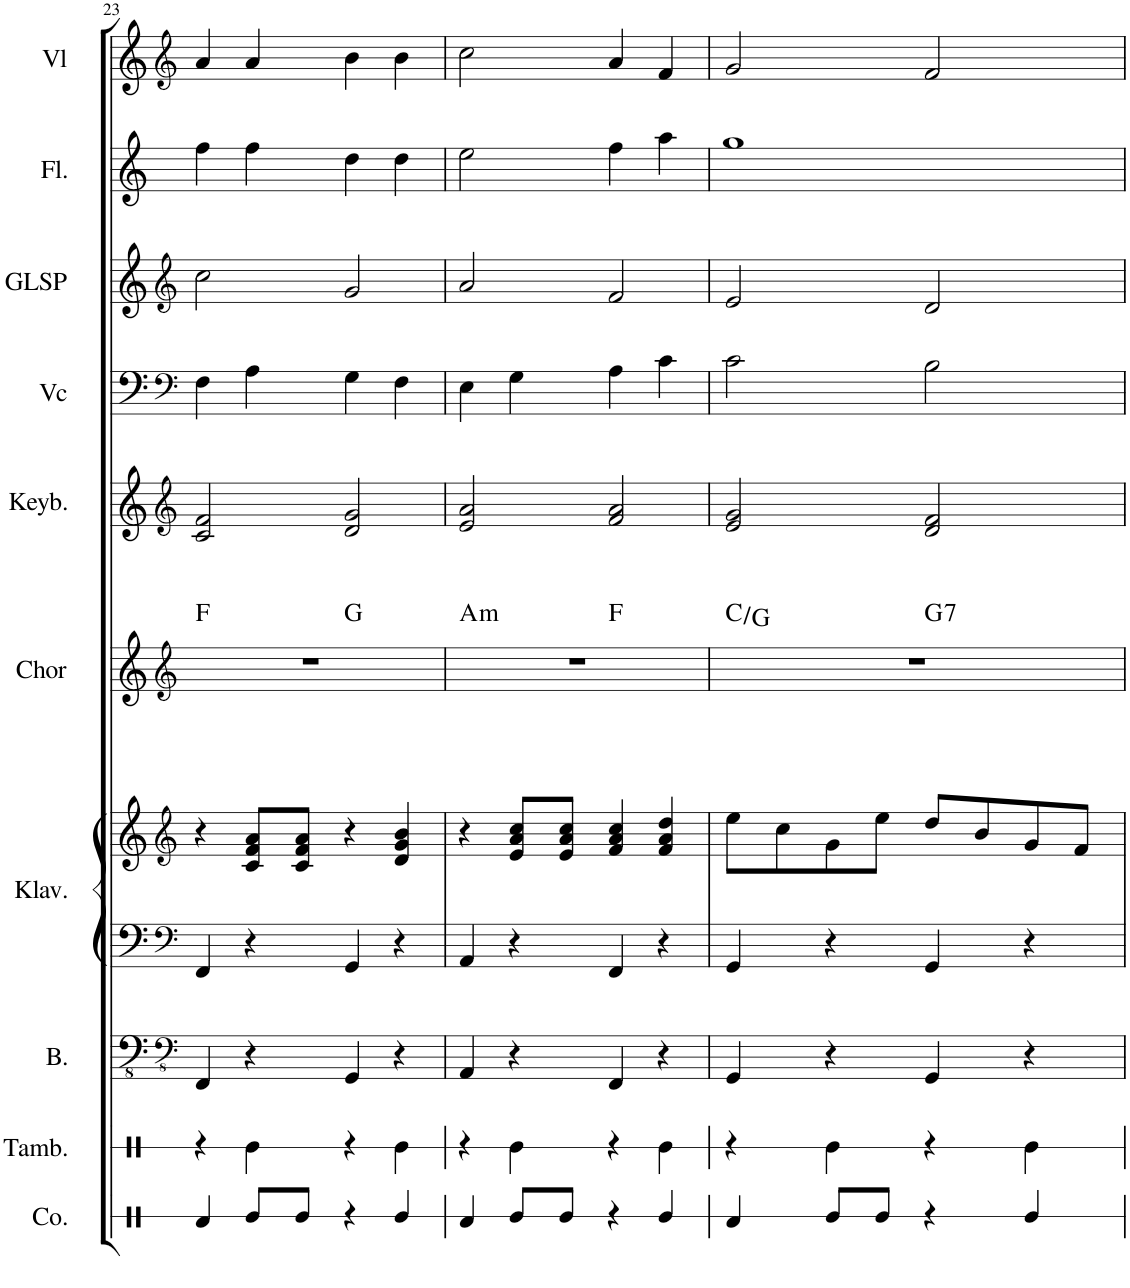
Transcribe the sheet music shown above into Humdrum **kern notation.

**kern	**kern	**kern	**kern	**kern	**kern	**harte	**kern	**kern	**kern	**kern	**kern
*part10	*part9	*part8	*part7	*part7	*part6	*part6	*part5	*part4	*part3	*part2	*part1
*staff11	*staff10	*staff9	*staff8	*staff7	*staff6	*	*staff5	*staff4	*staff3	*staff2	*staff1
*I"Congas	*I"Tamburin	*I"Bass	*I"Klavier	*	*I"Chor	*	*I"Keyboard	*I"Violoncello	*I"Glockenspiel	*I"Flöte	*I"Violine
*I'Co.	*I'Tamb.	*I'B.	*I'Klav.	*	*I'Chor	*	*I'Keyb.	*I'Vc	*I'GLSP	*I'Fl.	*I'Vl
!!LO:PB:g=z
*clefX	*clefX	*clefFv4	*clefF4	*clefG2	*clefG2	*	*clefG2	*clefF4	*clefG2	*clefG2	*clefG2
*	*	*	*	*	*	*	*	*	*Trd-7c-12	*	*
*k[]	*k[]	*k[]	*k[]	*k[]	*k[]	*	*k[]	*k[]	*k[]	*k[]	*k[]
*M4/4	*M4/4	*M4/4	*M4/4	*M4/4	*M4/4	*	*M4/4	*M4/4	*M4/4	*M4/4	*M4/4
=23	=23	=23	=23	=23	=23	=23	=23	=23	=23	=23	=23
*	*	*	*	*	*^	*	*	*	*	*	*
4Rd/	4r	4FFF/	4FF/	4r	1r	2ryy	F:maj	2c/ 2f/	4F\	2cc\	4ff\	4a/
8Re/L	4Re\	4r	4r	8c/ 8f/ 8a/L	.	.	.	.	4A\	.	4ff\	4a/
8Re/J	.	.	.	8c/ 8f/ 8a/J	.	.	.	.	.	.	.	.
4r	4r	4GGG/	4GG/	4r	.	2ryy	G:maj	2d/ 2g/	4G\	2g/	4dd\	4b\
4Re/	4Re\	4r	4r	4d/ 4g/ 4b/	.	.	.	.	4F\	.	4dd\	4b\
=24	=24	=24	=24	=24	=24	=24	=24	=24	=24	=24	=24	=24
!	!	!	!	!	!	!	!LO:H:kt=m	!	!	!	!	!
4Rd/	4r	4AAA/	4AA/	4r	1r	2ryy	A:min	2e/ 2a/	4E\	2a/	2ee\	2cc\
8Re/L	4Re\	4r	4r	8e/ 8a/ 8cc/L	.	.	.	.	4G\	.	.	.
8Re/J	.	.	.	8e/ 8a/ 8cc/J	.	.	.	.	.	.	.	.
4r	4r	4FFF/	4FF/	4f/ 4a/ 4cc/	.	2ryy	F:maj	2f/ 2a/	4A\	2f/	4ff\	4a/
4Re/	4Re\	4r	4r	4f/ 4a/ 4dd/	.	.	.	.	4c\	.	4aa\	4f/
=25	=25	=25	=25	=25	=25	=25	=25	=25	=25	=25	=25	=25
4Rd/	4r	4GGG/	4GG/	8ee\L	1r	2ryy	C:maj/5	2e/ 2g/	2c\	2e/	1gg	2g/
.	.	.	.	8cc\	.	.	.	.	.	.	.	.
8Re/L	4Re\	4r	4r	8g\	.	.	.	.	.	.	.	.
8Re/J	.	.	.	8ee\J	.	.	.	.	.	.	.	.
!	!	!	!	!	!	!	!LO:H:kt=7	!	!	!	!	!
4r	4r	4GGG/	4GG/	8dd/L	.	2ryy	G:7	2d/ 2f/	2B\	2d/	.	2f/
.	.	.	.	8b/	.	.	.	.	.	.	.	.
4Re/	4Re\	4r	4r	8g/	.	.	.	.	.	.	.	.
.	.	.	.	8f/J	.	.	.	.	.	.	.	.
*	*	*	*	*	*v	*v	*	*	*	*	*	*
=	=	=	=	=	=	=	=	=	=	=	=
*-	*-	*-	*-	*-	*-	*-	*-	*-	*-	*-	*-
